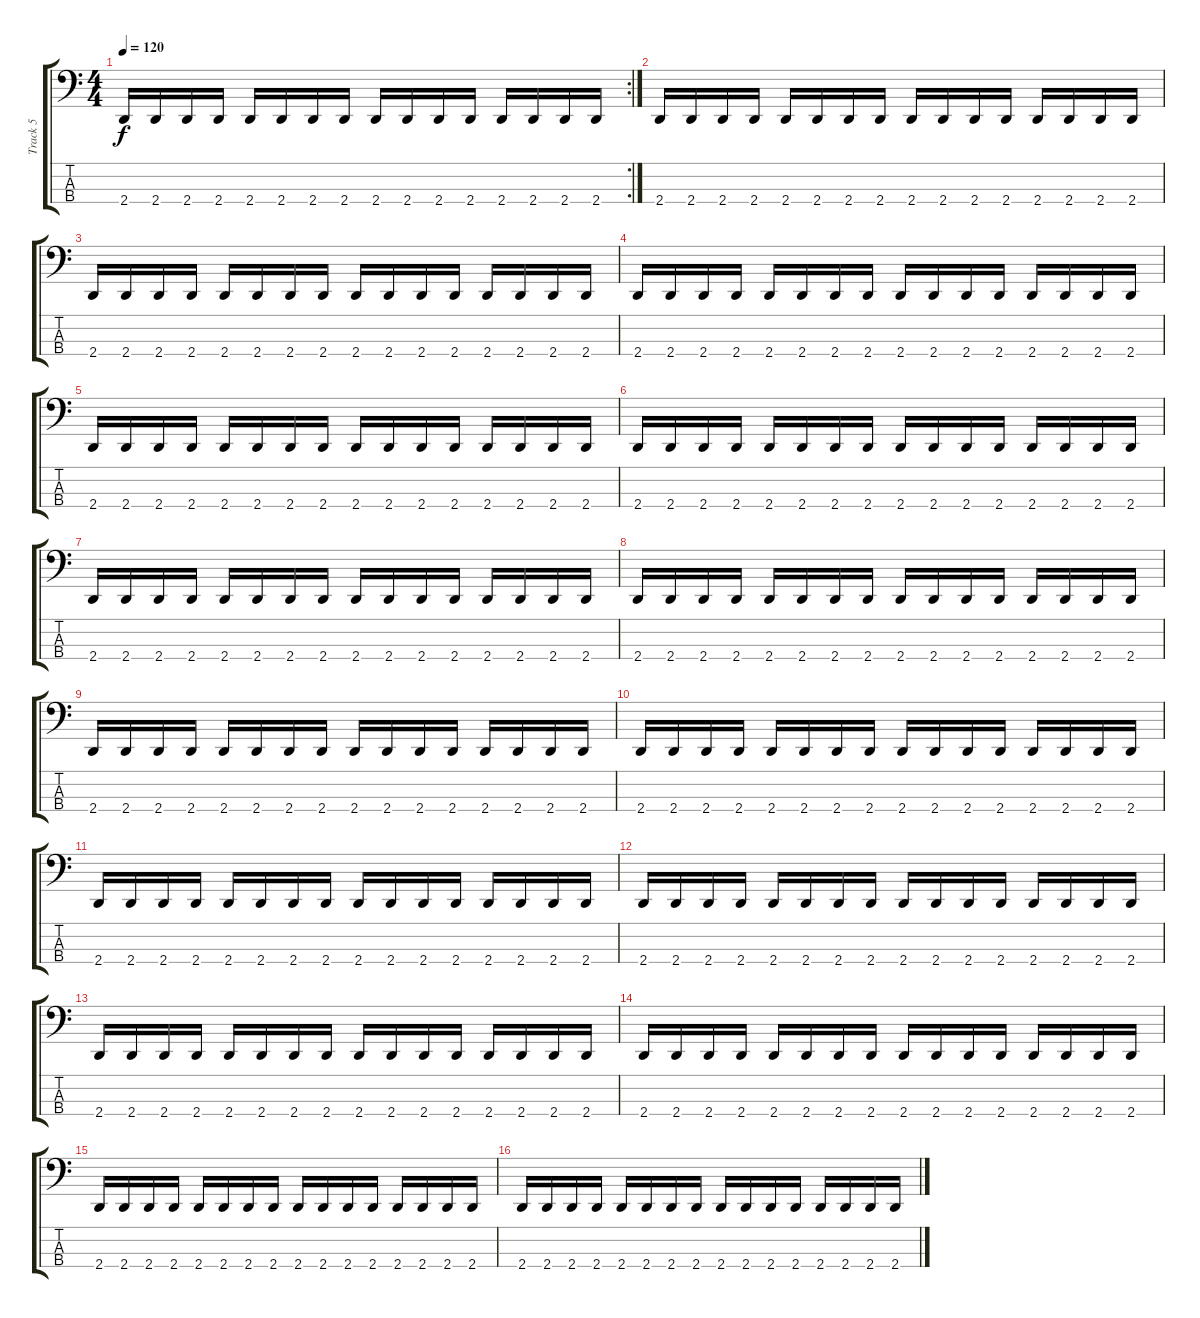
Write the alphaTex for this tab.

\track ("Track 5" "Track 5") {instrument electricbassfinger}
\staff {score tabs}
\tuning (Eb2 Bb1 F1 C1) {hide}
\rc 2
\ts (4 4)
\tempo 120
\clef f4
\ks c
2.4.16{dy f} 2.4.16 2.4.16 2.4.16 2.4.16 2.4.16 2.4.16 2.4.16 2.4.16 2.4.16 2.4.16 2.4.16 2.4.16 2.4.16 2.4.16 2.4.16 |
2.4.16 2.4.16 2.4.16 2.4.16 2.4.16 2.4.16 2.4.16 2.4.16 2.4.16 2.4.16 2.4.16 2.4.16 2.4.16 2.4.16 2.4.16 2.4.16 |
2.4.16 2.4.16 2.4.16 2.4.16 2.4.16 2.4.16 2.4.16 2.4.16 2.4.16 2.4.16 2.4.16 2.4.16 2.4.16 2.4.16 2.4.16 2.4.16 |
2.4.16 2.4.16 2.4.16 2.4.16 2.4.16 2.4.16 2.4.16 2.4.16 2.4.16 2.4.16 2.4.16 2.4.16 2.4.16 2.4.16 2.4.16 2.4.16 |
2.4.16 2.4.16 2.4.16 2.4.16 2.4.16 2.4.16 2.4.16 2.4.16 2.4.16 2.4.16 2.4.16 2.4.16 2.4.16 2.4.16 2.4.16 2.4.16 |
2.4.16 2.4.16 2.4.16 2.4.16 2.4.16 2.4.16 2.4.16 2.4.16 2.4.16 2.4.16 2.4.16 2.4.16 2.4.16 2.4.16 2.4.16 2.4.16 |
2.4.16 2.4.16 2.4.16 2.4.16 2.4.16 2.4.16 2.4.16 2.4.16 2.4.16 2.4.16 2.4.16 2.4.16 2.4.16 2.4.16 2.4.16 2.4.16 |
2.4.16 2.4.16 2.4.16 2.4.16 2.4.16 2.4.16 2.4.16 2.4.16 2.4.16 2.4.16 2.4.16 2.4.16 2.4.16 2.4.16 2.4.16 2.4.16 |
2.4.16 2.4.16 2.4.16 2.4.16 2.4.16 2.4.16 2.4.16 2.4.16 2.4.16 2.4.16 2.4.16 2.4.16 2.4.16 2.4.16 2.4.16 2.4.16 |
2.4.16 2.4.16 2.4.16 2.4.16 2.4.16 2.4.16 2.4.16 2.4.16 2.4.16 2.4.16 2.4.16 2.4.16 2.4.16 2.4.16 2.4.16 2.4.16 |
2.4.16 2.4.16 2.4.16 2.4.16 2.4.16 2.4.16 2.4.16 2.4.16 2.4.16 2.4.16 2.4.16 2.4.16 2.4.16 2.4.16 2.4.16 2.4.16 |
2.4.16 2.4.16 2.4.16 2.4.16 2.4.16 2.4.16 2.4.16 2.4.16 2.4.16 2.4.16 2.4.16 2.4.16 2.4.16 2.4.16 2.4.16 2.4.16 |
2.4.16 2.4.16 2.4.16 2.4.16 2.4.16 2.4.16 2.4.16 2.4.16 2.4.16 2.4.16 2.4.16 2.4.16 2.4.16 2.4.16 2.4.16 2.4.16 |
2.4.16 2.4.16 2.4.16 2.4.16 2.4.16 2.4.16 2.4.16 2.4.16 2.4.16 2.4.16 2.4.16 2.4.16 2.4.16 2.4.16 2.4.16 2.4.16 |
2.4.16 2.4.16 2.4.16 2.4.16 2.4.16 2.4.16 2.4.16 2.4.16 2.4.16 2.4.16 2.4.16 2.4.16 2.4.16 2.4.16 2.4.16 2.4.16 |
2.4.16 2.4.16 2.4.16 2.4.16 2.4.16 2.4.16 2.4.16 2.4.16 2.4.16 2.4.16 2.4.16 2.4.16 2.4.16 2.4.16 2.4.16 2.4.16
